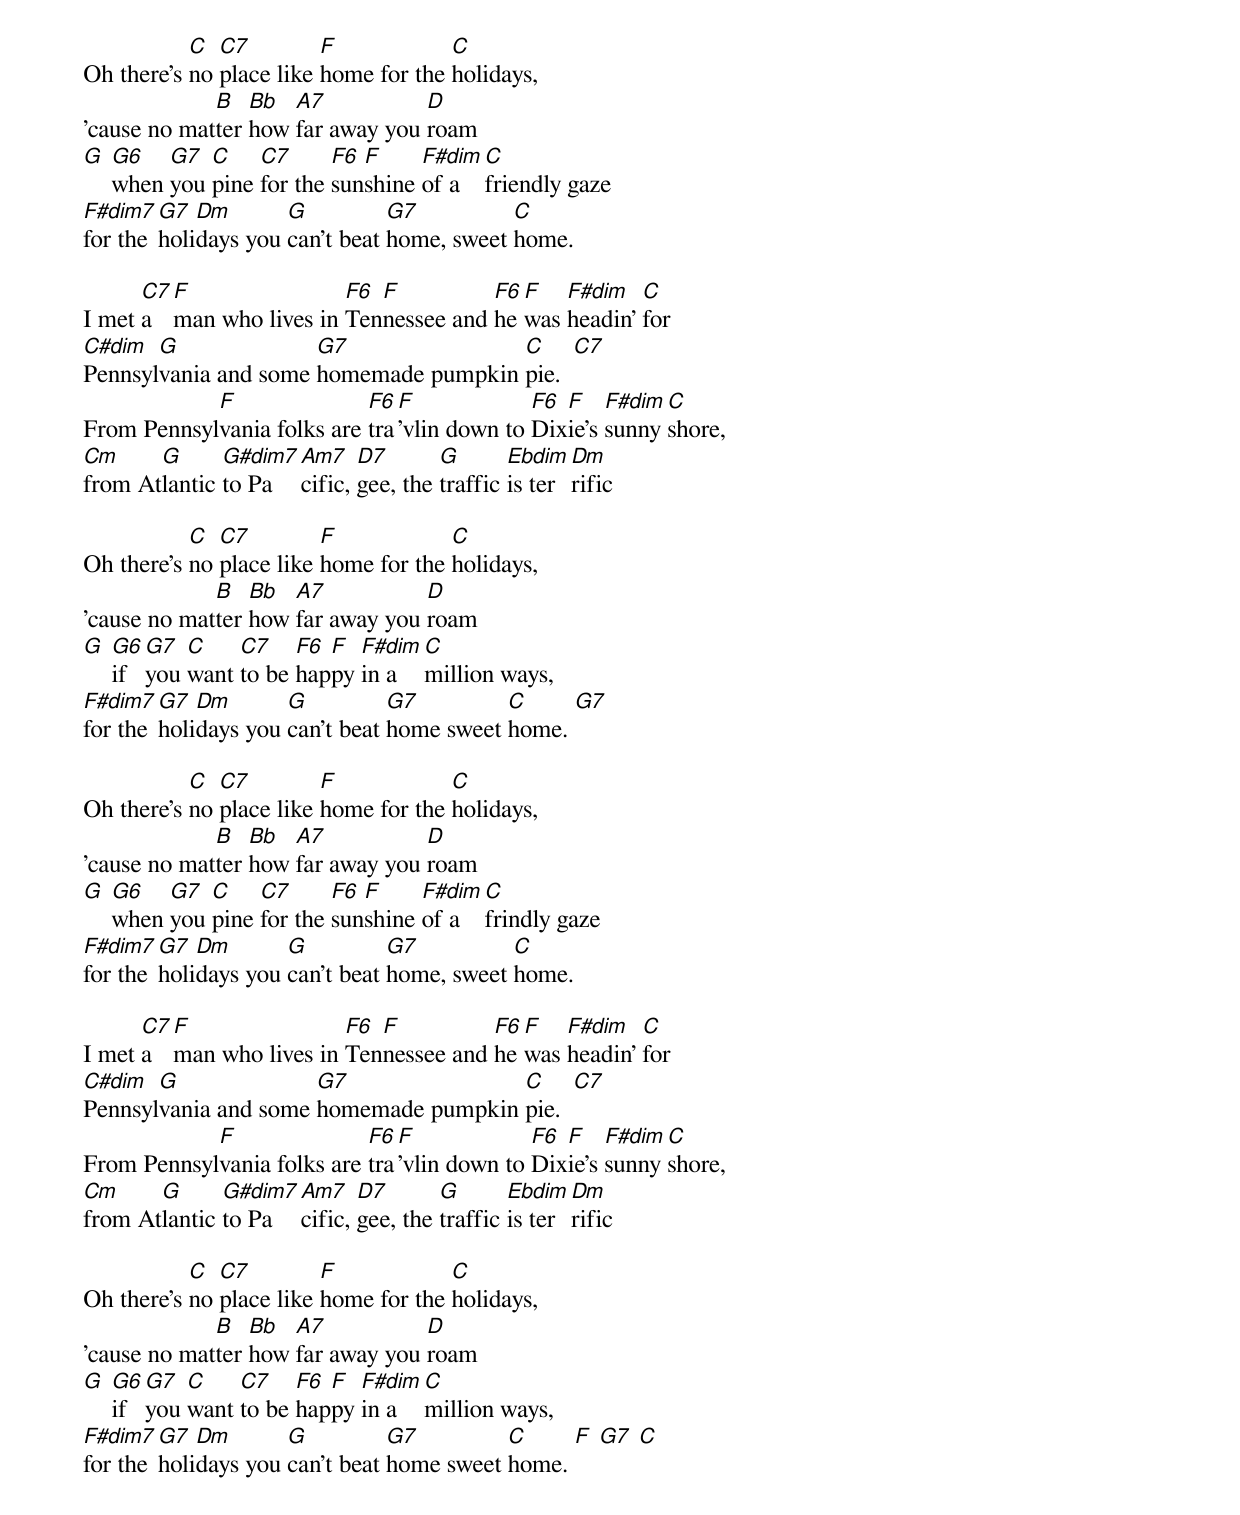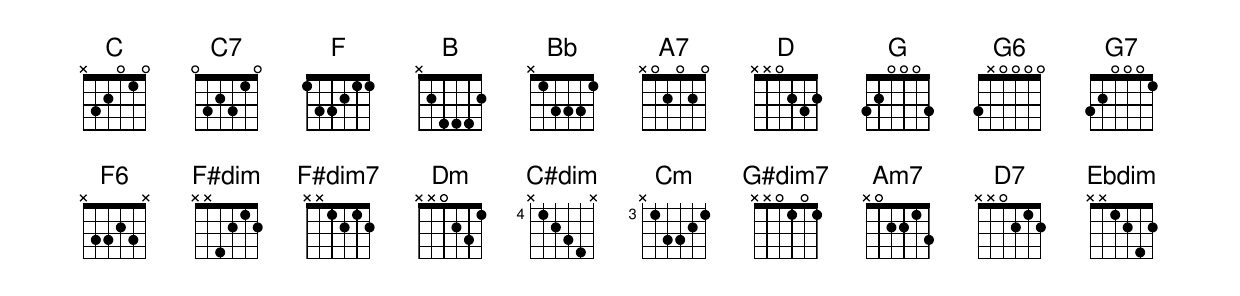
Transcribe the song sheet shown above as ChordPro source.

Oh there's [C]no [C7]place like [F]home for the [C]holidays,
'cause no mat[B]ter [Bb]how [A7]far away you [D]roam
[G] [G6]when [G7]you [C]pine [C7]for the [F6]sun[F]shine [F#dim]of a [C]friendly gaze
[F#dim7]for the [G7]holi[Dm]days you [G]can't beat [G7]home, sweet [C]home.

I met [C7]a [F]man who lives in [F6]Ten[F]nessee and [F6]he [F]was [F#dim]headin' [C]for
[C#dim]Pennsyl[G]vania and some [G7]homemade pumpkin [C]pie.  [C7]
From Pennsyl[F]vania folks are [F6]tra[F]'vlin down to [F6]Dix[F]ie's [F#dim]sunny [C]shore,
[Cm]from At[G]lantic [G#dim7]to Pa[Am7]cific, [D7]gee, the [G]traffic [Ebdim]is ter[Dm]rific

Oh there's [C]no [C7]place like [F]home for the [C]holidays,
'cause no mat[B]ter [Bb]how [A7]far away you [D]roam
[G] [G6]if [G7]you [C]want [C7]to be [F6]hap[F]py [F#dim]in a [C]million ways,
[F#dim7]for the [G7]holi[Dm]days you [G]can't beat [G7]home sweet [C]home. [G7]

Oh there's [C]no [C7]place like [F]home for the [C]holidays,
'cause no mat[B]ter [Bb]how [A7]far away you [D]roam
[G] [G6]when [G7]you [C]pine [C7]for the [F6]sun[F]shine [F#dim]of a [C]frindly gaze
[F#dim7]for the [G7]holi[Dm]days you [G]can't beat [G7]home, sweet [C]home.

I met [C7]a [F]man who lives in [F6]Ten[F]nessee and [F6]he [F]was [F#dim]headin' [C]for
[C#dim]Pennsyl[G]vania and some [G7]homemade pumpkin [C]pie.  [C7]
From Pennsyl[F]vania folks are [F6]tra[F]'vlin down to [F6]Dix[F]ie's [F#dim]sunny [C]shore,
[Cm]from At[G]lantic [G#dim7]to Pa[Am7]cific, [D7]gee, the [G]traffic [Ebdim]is ter[Dm]rific

Oh there's [C]no [C7]place like [F]home for the [C]holidays,
'cause no mat[B]ter [Bb]how [A7]far away you [D]roam
[G] [G6]if [G7]you [C]want [C7]to be [F6]hap[F]py [F#dim]in a [C]million ways,
[F#dim7]for the [G7]holi[Dm]days you [G]can't beat [G7]home sweet [C]home. [F] [G7] [C]
